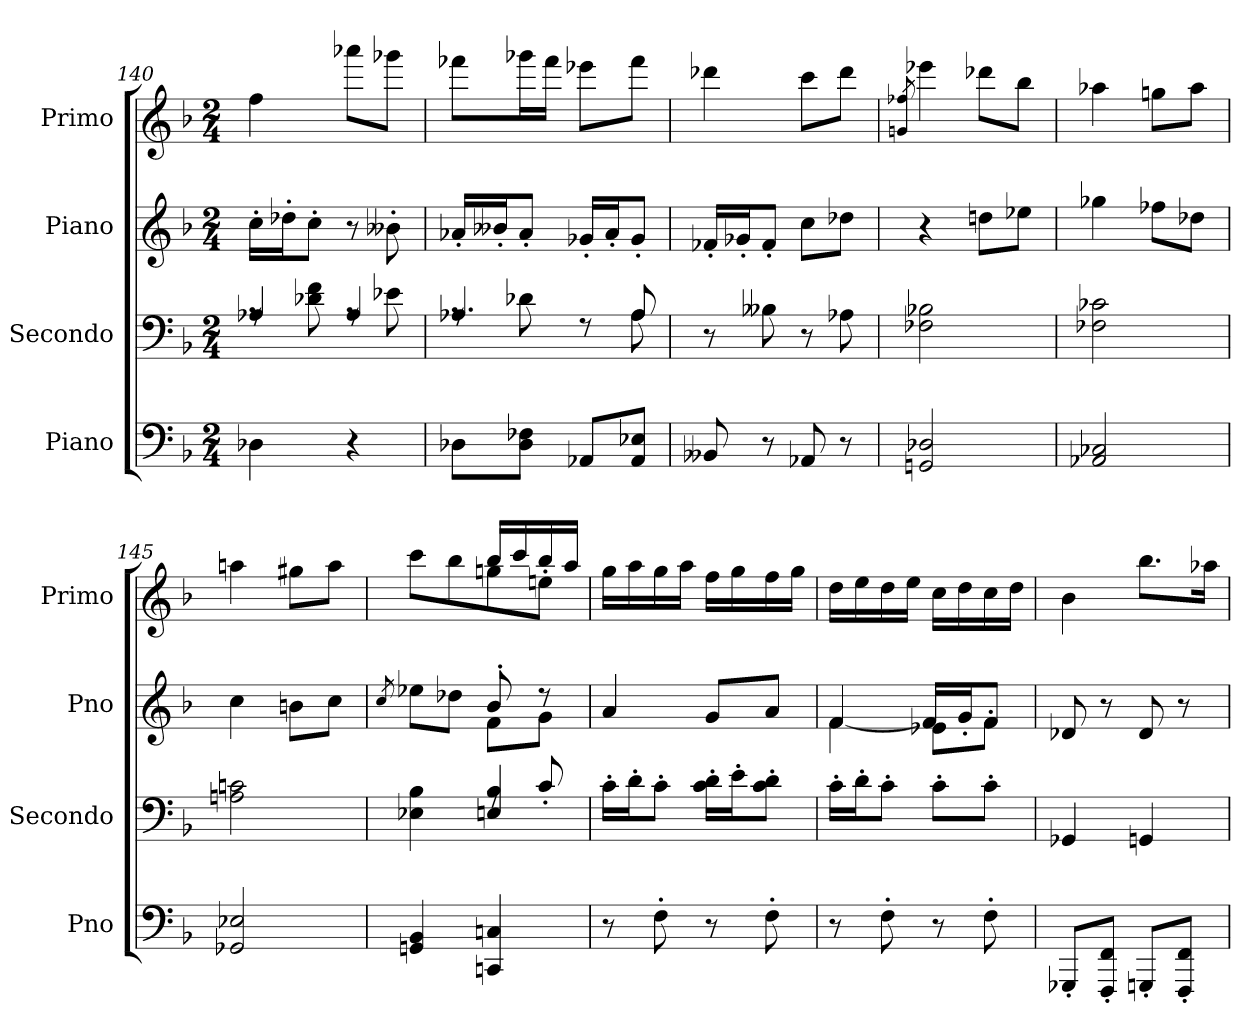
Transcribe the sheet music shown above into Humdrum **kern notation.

**kern	**kern	**kern	**kern
*part4	*part3	*part2	*part1
*staff4	*staff3	*staff2	*staff1
*I"Piano	*I"Secondo	*I"Piano	*I"Primo
*I'Pno	*I'Secondo	*I'Pno	*I'Primo
*clefF4	*clefF4	*clefG2	*clefG2
*k[b-]	*k[b-]	*k[b-]	*k[b-]
*M2/4	*M2/4	*M2/4	*M2/4
=140	=140	=140	=140
*	*^	*	*
4D-X\	4A-X/	8rA	16cc'\LL	4ff\
.	.	.	16dd-X'\J	.
.	.	8d-X\ 8f\	8cc'\J	.
4r	4A-/	8rA	8r	8aaa-X\L
.	.	8e-X\	8b--X'\	8ggg-X\J
!!LO:LB:g=z
=141	=141	=141	=141	=141
8D-X\L	4.A-X/	8rA	16a-X'/LL	8fff-X\L
.	.	.	16b--X'/J	.
8D-\ 8F-X\J	.	8d-X\	8a-'/J	16ggg-X\L
.	.	.	.	16fff-\JJ
8AA-X/L	.	8rF	16g-X'/LL	8eee-X\L
.	.	.	16a-'/J	.
8AA-/ 8E-X/J	8A-/	8A-\	8g-'/J	8fff-\J
*	*v	*v	*	*
=142	=142	=142	=142
8BB--X/	8r	16f-X'/LL	4ddd-X\
.	.	16g-X'/J	.
8r	8B--X\	8f-'/J	.
8AA-X/	8r	8cc\L	8ccc\L
8r	8A-X\	8dd-X\J	8ddd-\J
=143	=143	=143	=143
.	.	.	8qgn/ 8qff-X/
2GGn/ 2D-X/	2F-X\ 2B-X\	4r	4eee-X\
.	.	8ddn\L	8ddd-X\L
.	.	8ee-X\J	8bb-\J
=144	=144	=144	=144
2AA-X/ 2C-X/	2F-X\ 2c-X\	4gg-X\	4aa-X\
.	.	8ff-X\L	8ggn\L
.	.	8dd-X\J	8aa-\J
=145	=145	=145	=145
2GG-X/ 2E-X/	2An\ 2cn\	4cc\	4aan\
.	.	8bn\L	8gg#X\L
.	.	8cc\J	8aa\J
!!LO:PB:g=z
=146	=146	=146	=146
.	.	8qcc/	.
*	*^	*^	*^
4GGn/ 4BB-/	4E-X\ 4B-\	4ryy	8ee-X\L	4ryy	8ccc\L	4ryy
.	.	.	8dd-X\J	.	8bb-\	.
4CCn/ 4Cn/	4En/ 4B-/	8rA	8b-'/	8f\L	8ggn'\	16bb-/LL
.	.	.	.	.	.	16ccc/
.	.	8c'/	8r	8g\J	8een'\J	16bb-/
.	.	.	.	.	.	16aa/JJ
*	*v	*v	*	*	*v	*v
*	*	*v	*v	*
=147	=147	=147	=147
8r	16c'\LL	4a/	16gg\LL
.	16d'\J	.	16aa\
8F'\	8c'\J	.	16gg\
.	.	.	16aa\JJ
8r	16c\' 16d\'LL	8g/L	16ff\LL
.	16e'\J	.	16gg\
8F'\	8c\' 8d\'J	8a/J	16ff\
.	.	.	16gg\JJ
=148	=148	=148	=148
*	*	*^	*
8r	16c'\LL	4f\	[4f/	16dd\LL
.	16d'\J	.	.	16ee\
8F'\	8c'\J	.	.	16dd\
.	.	.	.	16ee\JJ
8r	8c'\L	8e-X\L	16f/LL]	16cc\LL
.	.	.	16g'/J	16dd\
8F'\	8c'\J	8f'\J	8f/J	16cc\
.	.	.	.	16dd\JJ
*	*	*v	*v	*
=149	=149	=149	=149
8GGG-X'/L	4GG-X/	8d-X/	4b-\
8FFF/' 8FF/'J	.	8r	.
8GGGn'/L	4GGn/	8d-/	8.bb-\L
8FFF/' 8FF/'J	.	8r	.
.	.	.	16aa-X\Jk
=	=	=	=
*-	*-	*-	*-
